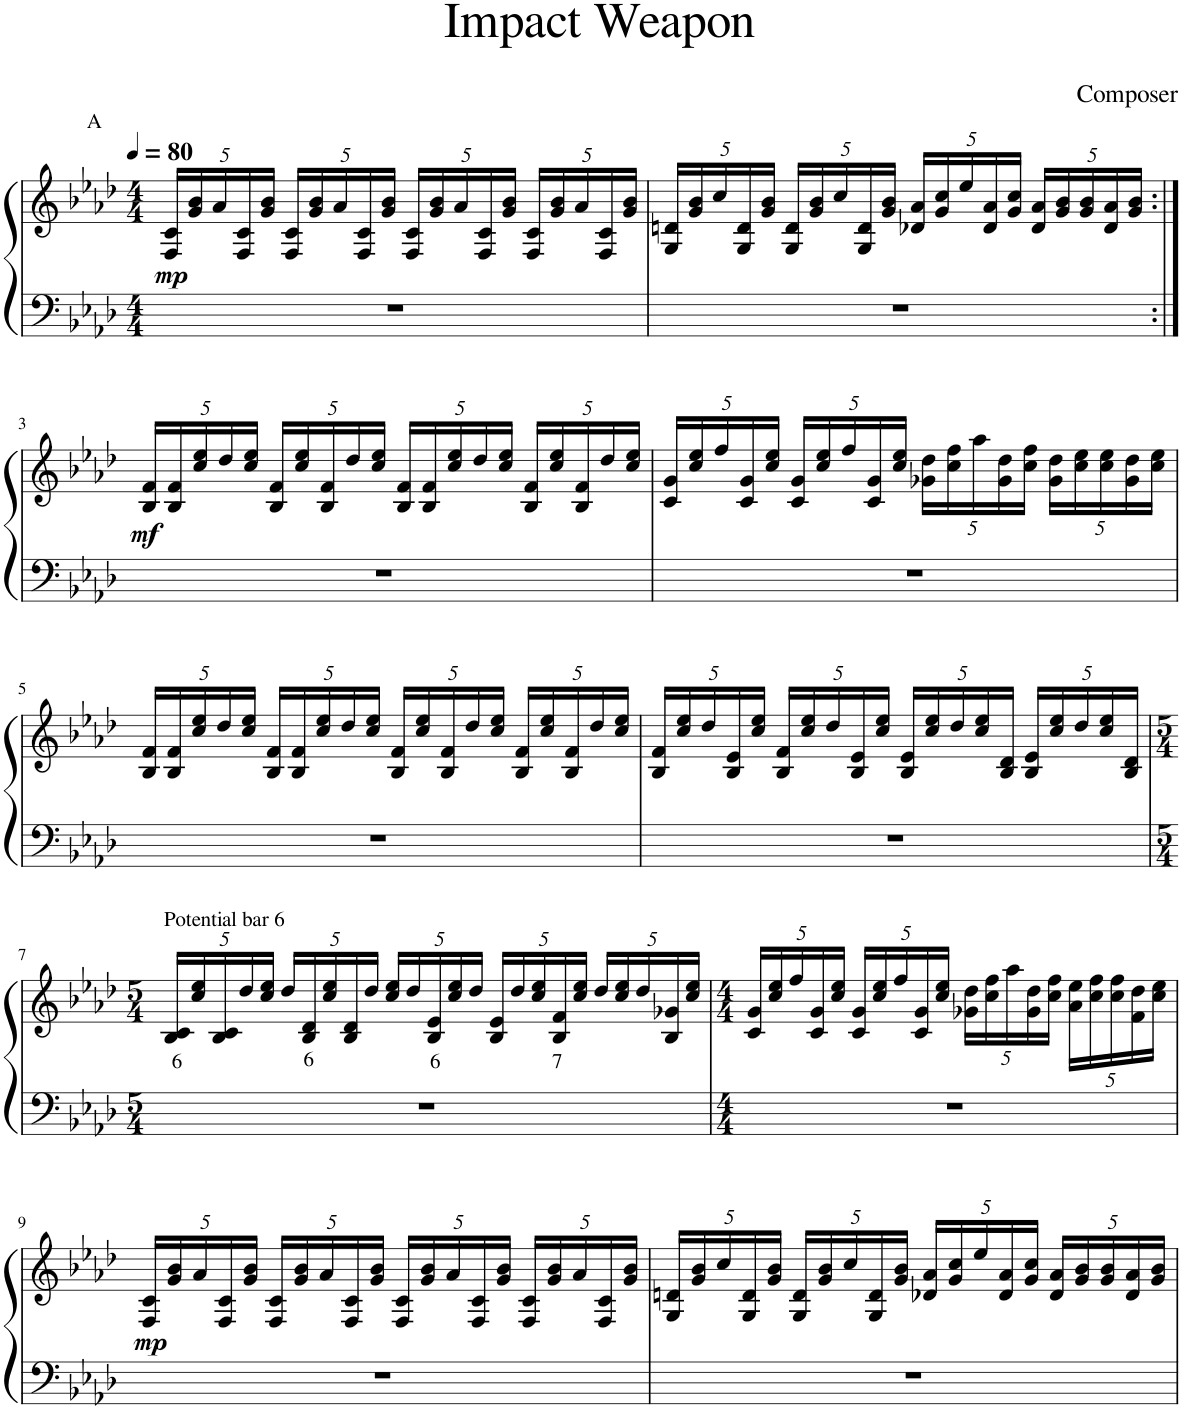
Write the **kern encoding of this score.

**kern	**kern	**dynam
*part1	*part1	*part1
*staff2	*staff1	*staff1/2
*I"Piano	*	*
*I'Pno.	*	*
*clefF4	*clefG2	*
*k[b-e-a-d-]	*k[b-e-a-d-]	*
*M4/4	*M4/4	*
*MM80	*MM80	*
*	*Xbrackettup	*
=1	=1	=1
!	!LO:TX:a:t=A	!
1r	20F/ 20c/LL	.
!	!	!LO:DY:b
.	20g/ 20b-/	mp
.	20a-/	.
.	20F/ 20c/	.
.	20g/ 20b-/JJ	.
.	20F/ 20c/LL	.
.	20g/ 20b-/	.
.	20a-/	.
.	20F/ 20c/	.
.	20g/ 20b-/JJ	.
.	20F/ 20c/LL	.
.	20g/ 20b-/	.
.	20a-/	.
.	20F/ 20c/	.
.	20g/ 20b-/JJ	.
.	20F/ 20c/LL	.
.	20g/ 20b-/	.
.	20a-/	.
.	20F/ 20c/	.
.	20g/ 20b-/JJ	.
=2	=2	=2
1r	20G/ 20dn/LL	.
.	20g/ 20b-/	.
.	20cc/	.
.	20G/ 20d/	.
.	20g/ 20b-/JJ	.
.	20G/ 20d/LL	.
.	20g/ 20b-/	.
.	20cc/	.
.	20G/ 20d/	.
.	20g/ 20b-/JJ	.
.	20d-X/ 20a-/LL	.
.	20g/ 20cc/	.
.	20ee-/	.
.	20d-/ 20a-/	.
.	20g/ 20cc/JJ	.
.	20d-/ 20a-/LL	.
.	20g/ 20b-/	.
.	20g/ 20b-/	.
.	20d-/ 20a-/	.
.	20g/ 20b-/JJ	.
!!LO:LB:g=z
=3:|!	=3:|!	=3:|!
!	!	!LO:DY:b
1r	20B-/ 20f/LL	mf
.	20B-/ 20f/	.
.	20cc/ 20ee-/	.
.	20dd-/	.
.	20cc/ 20ee-/JJ	.
.	20B-/ 20f/LL	.
.	20cc/ 20ee-/	.
.	20B-/ 20f/	.
.	20dd-/	.
.	20cc/ 20ee-/JJ	.
.	20B-/ 20f/LL	.
.	20B-/ 20f/	.
.	20cc/ 20ee-/	.
.	20dd-/	.
.	20cc/ 20ee-/JJ	.
.	20B-/ 20f/LL	.
.	20cc/ 20ee-/	.
.	20B-/ 20f/	.
.	20dd-/	.
.	20cc/ 20ee-/JJ	.
=4	=4	=4
1r	20c/ 20g/LL	.
.	20cc/ 20ee-/	.
.	20ff/	.
.	20c/ 20g/	.
.	20cc/ 20ee-/JJ	.
.	20c/ 20g/LL	.
.	20cc/ 20ee-/	.
.	20ff/	.
.	20c/ 20g/	.
.	20cc/ 20ee-/JJ	.
.	20g-X\ 20dd-\LL	.
.	20cc\ 20ff\	.
.	20aa-\	.
.	20g-\ 20dd-\	.
.	20cc\ 20ff\JJ	.
.	20g-\ 20dd-\LL	.
.	20cc\ 20ee-\	.
.	20cc\ 20ee-\	.
.	20g-\ 20dd-\	.
.	20cc\ 20ee-\JJ	.
!!LO:LB:g=z
=5	=5	=5
1r	20B-/ 20f/LL	.
.	20B-/ 20f/	.
.	20cc/ 20ee-/	.
.	20dd-/	.
.	20cc/ 20ee-/JJ	.
.	20B-/ 20f/LL	.
.	20B-/ 20f/	.
.	20cc/ 20ee-/	.
.	20dd-/	.
.	20cc/ 20ee-/JJ	.
.	20B-/ 20f/LL	.
.	20cc/ 20ee-/	.
.	20B-/ 20f/	.
.	20dd-/	.
.	20cc/ 20ee-/JJ	.
.	20B-/ 20f/LL	.
.	20cc/ 20ee-/	.
.	20B-/ 20f/	.
.	20dd-/	.
.	20cc/ 20ee-/JJ	.
=6	=6	=6
1r	20B-/ 20f/LL	.
.	20cc/ 20ee-/	.
.	20dd-/	.
.	20B-/ 20e-/	.
.	20cc/ 20ee-/JJ	.
.	20B-/ 20f/LL	.
.	20cc/ 20ee-/	.
.	20dd-/	.
.	20B-/ 20e-/	.
.	20cc/ 20ee-/JJ	.
.	20B-/ 20e-/LL	.
.	20cc/ 20ee-/	.
.	20dd-/	.
.	20cc/ 20ee-/	.
.	20B-/ 20d-/JJ	.
.	20B-/ 20e-/LL	.
.	20cc/ 20ee-/	.
.	20dd-/	.
.	20cc/ 20ee-/	.
.	20B-/ 20d-/JJ	.
!!LO:LB:g=z
=7	=7	=7
*M5/4	*M5/4	*
!	!LO:TX:a:t=Potential bar 6	!
!	!LO:TX:b:t=6	!
4%5r	20B-/ 20c/LL	.
.	20cc/ 20ee-/	.
.	20B-/ 20c/	.
.	20dd-/	.
.	20cc/ 20ee-/JJ	.
.	20dd-/LL	.
!	!LO:TX:b:t=6	!
.	20B-/ 20d-/	.
.	20cc/ 20ee-/	.
.	20B-/ 20d-/	.
.	20dd-/JJ	.
.	20cc/ 20ee-/LL	.
.	20dd-/	.
!	!LO:TX:b:t=6	!
.	20B-/ 20e-/	.
.	20cc/ 20ee-/	.
.	20dd-/JJ	.
.	20B-/ 20e-/LL	.
.	20dd-/	.
.	20cc/ 20ee-/	.
!	!LO:TX:b:t=7	!
.	20B-/ 20f/	.
.	20cc/ 20ee-/JJ	.
.	20dd-/LL	.
.	20cc/ 20ee-/	.
.	20dd-/	.
.	20B-/ 20g-X/	.
.	20cc/ 20ee-/JJ	.
=8	=8	=8
*M4/4	*M4/4	*
1r	20c/ 20g/LL	.
.	20cc/ 20ee-/	.
.	20ff/	.
.	20c/ 20g/	.
.	20cc/ 20ee-/JJ	.
.	20c/ 20g/LL	.
.	20cc/ 20ee-/	.
.	20ff/	.
.	20c/ 20g/	.
.	20cc/ 20ee-/JJ	.
.	20g-X\ 20dd-\LL	.
.	20cc\ 20ff\	.
.	20aa-\	.
.	20g-\ 20dd-\	.
.	20cc\ 20ff\JJ	.
.	20a-\ 20ee-\LL	.
.	20cc\ 20ff\	.
.	20cc\ 20ff\	.
.	20f\ 20dd-\	.
.	20cc\ 20ee-\JJ	.
!!LO:LB:g=z
=9	=9	=9
1r	20F/ 20c/LL	.
!	!	!LO:DY:b
.	20g/ 20b-/	mp
.	20a-/	.
.	20F/ 20c/	.
.	20g/ 20b-/JJ	.
.	20F/ 20c/LL	.
.	20g/ 20b-/	.
.	20a-/	.
.	20F/ 20c/	.
.	20g/ 20b-/JJ	.
.	20F/ 20c/LL	.
.	20g/ 20b-/	.
.	20a-/	.
.	20F/ 20c/	.
.	20g/ 20b-/JJ	.
.	20F/ 20c/LL	.
.	20g/ 20b-/	.
.	20a-/	.
.	20F/ 20c/	.
.	20g/ 20b-/JJ	.
=10	=10	=10
1r	20G/ 20dn/LL	.
.	20g/ 20b-/	.
.	20cc/	.
.	20G/ 20d/	.
.	20g/ 20b-/JJ	.
.	20G/ 20d/LL	.
.	20g/ 20b-/	.
.	20cc/	.
.	20G/ 20d/	.
.	20g/ 20b-/JJ	.
.	20d-X/ 20a-/LL	.
.	20g/ 20cc/	.
.	20ee-/	.
.	20d-/ 20a-/	.
.	20g/ 20cc/JJ	.
.	20d-/ 20a-/LL	.
.	20g/ 20b-/	.
.	20g/ 20b-/	.
.	20d-/ 20a-/	.
.	20g/ 20b-/JJ	.
=	=	=
*-	*-	*-
